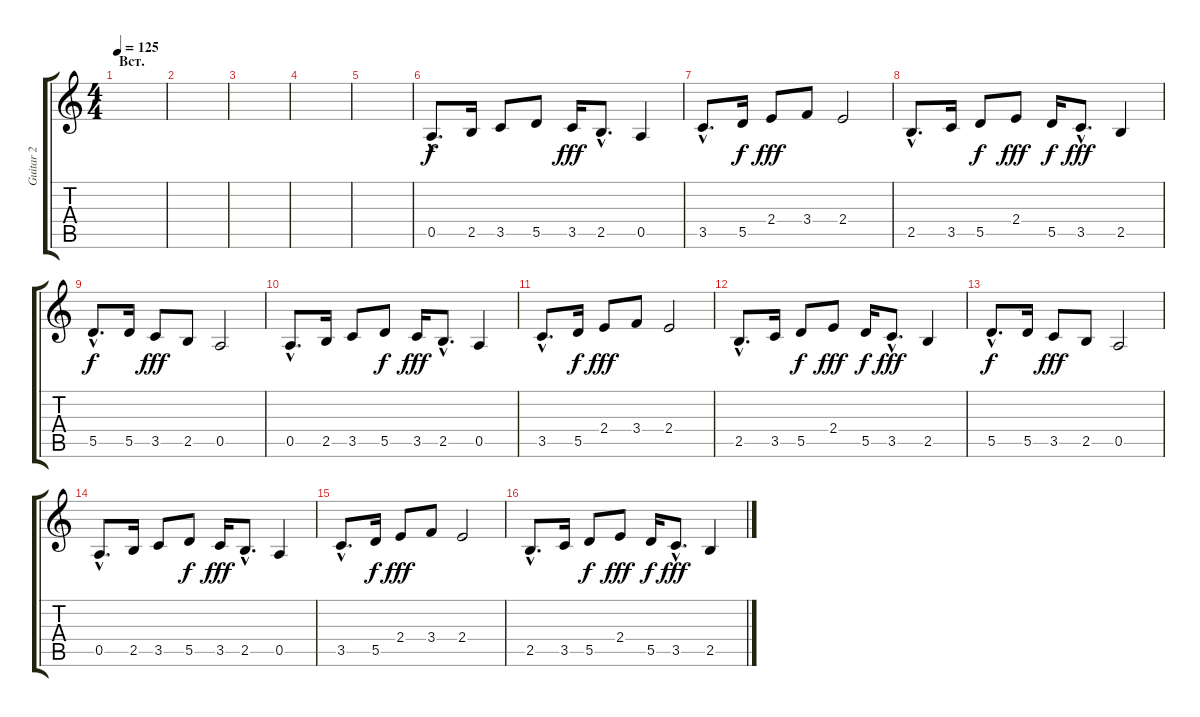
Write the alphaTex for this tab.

\track ("Guitar 2" "Guitar 2") {instrument electricguitarclean}
\staff {score tabs}
\tuning (E4 B3 G3 D3 A2 E2) {hide}
\ts (4 4)
\section ("" "Вст.")
\tempo 125
\clef g2
\ks c
|
|
|
|
|
0.5{hac}.8{d} 2.5.16 3.5.8 5.5.8{dy f} 3.5.16{dy fff} 2.5{hac}.8{d} 0.5.4 |
3.5{hac}.8{d} 5.5.16{dy f} 2.4.8{dy fff} 3.4.8 2.4.2 |
2.5{hac}.8{d} 3.5.16 5.5.8{dy f} 2.4.8{dy fff} 5.5.16{dy f} 3.5{hac}.8{d dy fff} 2.5.4 |
5.5{hac}.8{d dy f} 5.5.16 3.5.8{dy fff} 2.5.8 0.5.2 |
0.5{hac}.8{d} 2.5.16 3.5.8 5.5.8{dy f} 3.5.16{dy fff} 2.5{hac}.8{d} 0.5.4 |
3.5{hac}.8{d} 5.5.16{dy f} 2.4.8{dy fff} 3.4.8 2.4.2 |
2.5{hac}.8{d} 3.5.16 5.5.8{dy f} 2.4.8{dy fff} 5.5.16{dy f} 3.5{hac}.8{d dy fff} 2.5.4 |
5.5{hac}.8{d dy f} 5.5.16 3.5.8{dy fff} 2.5.8 0.5.2 |
0.5{hac}.8{d} 2.5.16 3.5.8 5.5.8{dy f} 3.5.16{dy fff} 2.5{hac}.8{d} 0.5.4 |
3.5{hac}.8{d} 5.5.16{dy f} 2.4.8{dy fff} 3.4.8 2.4.2 |
2.5{hac}.8{d} 3.5.16 5.5.8{dy f} 2.4.8{dy fff} 5.5.16{dy f} 3.5{hac}.8{d dy fff} 2.5.4
